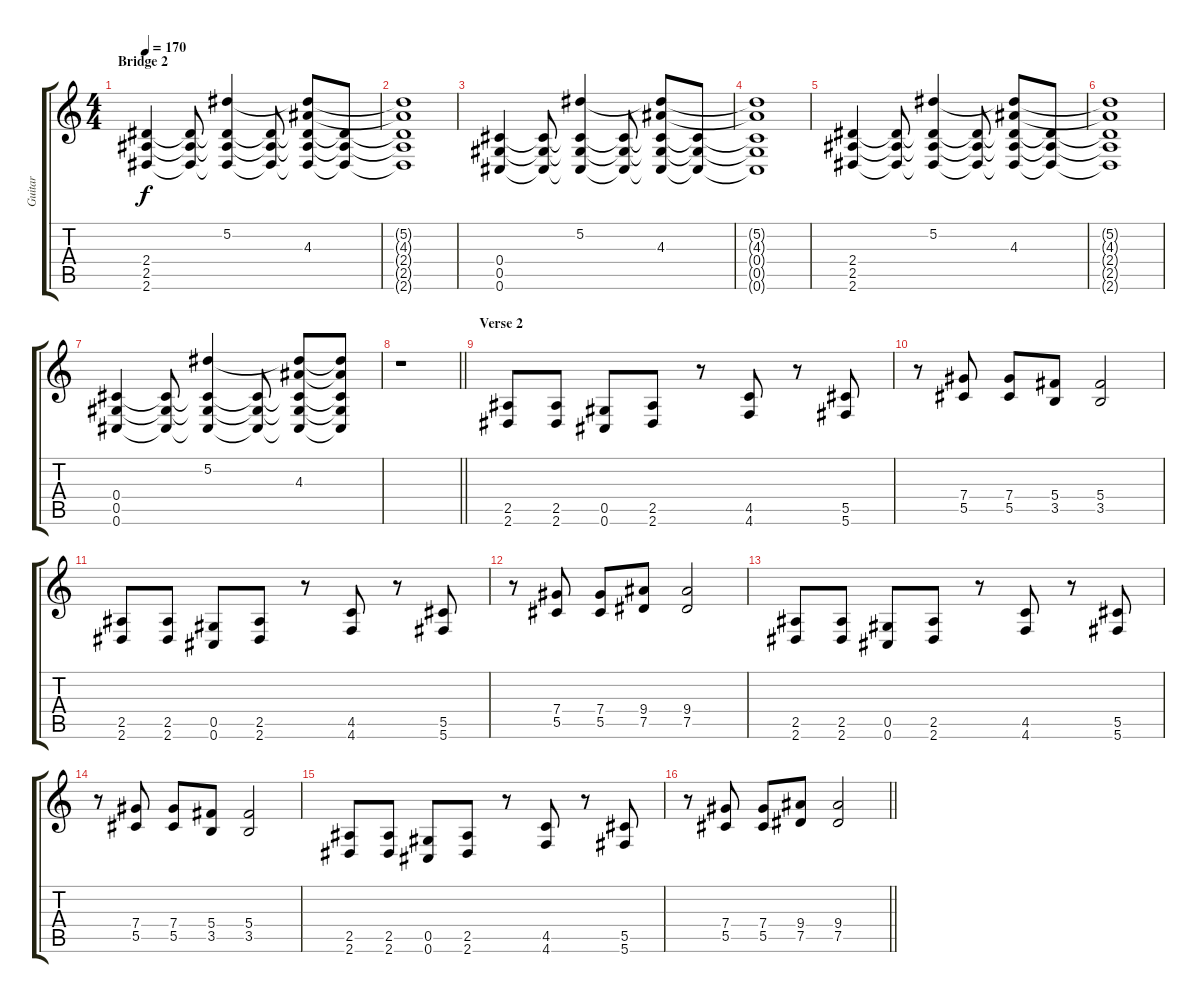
\track ("Guitar" "Guitar") {instrument distortionguitar}
\staff {score tabs}
\tuning (Eb4 Bb3 Gb3 Db3 Ab2 Db2) {hide}
\ts (4 4)
\section ("" "Bridge 2")
\tempo 170
\clef g2
\ks c
(2.4 2.5 2.6).4{dy f} (2.4{t} 2.5{t} 2.6{t}).8 (5.2 2.4{t} 2.5{t} 2.6{t}).4 (2.4{t} 2.5{t} 2.6{t}).8 (5.2{t} 4.3 2.4{t} 2.5{t} 2.6{t}).8 (2.4{t} 2.5{t} 2.6{t}).8 |
(5.2{t} 4.3{t} 2.4{t} 2.5{t} 2.6{t}).1 |
(0.4 0.5 0.6).4 (0.4{t} 0.5{t} 0.6{t}).8 (5.2 0.4{t} 0.5{t} 0.6{t}).4 (0.4{t} 0.5{t} 0.6{t}).8 (5.2{t} 4.3 0.4{t} 0.5{t} 0.6{t}).8 (0.4{t} 0.5{t} 0.6{t}).8 |
(5.2{t} 4.3{t} 0.4{t} 0.5{t} 0.6{t}).1 |
(2.4 2.5 2.6).4 (2.4{t} 2.5{t} 2.6{t}).8 (5.2 2.4{t} 2.5{t} 2.6{t}).4 (2.4{t} 2.5{t} 2.6{t}).8 (5.2{t} 4.3 2.4{t} 2.5{t} 2.6{t}).8 (2.4{t} 2.5{t} 2.6{t}).8 |
(5.2{t} 4.3{t} 2.4{t} 2.5{t} 2.6{t}).1 |
(0.4 0.5 0.6).4 (0.4{t} 0.5{t} 0.6{t}).8 (5.2 0.4{t} 0.5{t} 0.6{t}).4 (0.4{t} 0.5{t} 0.6{t}).8 (5.2{t} 4.3 0.4{t} 0.5{t} 0.6{t}).8 (5.2{t} 4.3{t} 0.4{t} 0.5{t} 0.6{t}).8 |
\barLineRight lightlight
r.1 |
\section ("" "Verse 2")
(2.5 2.6).8 (2.5 2.6).8 (0.5 0.6).8 (2.5 2.6).8 r.8 (4.5 4.6).8 r.8 (5.5 5.6).8 |
r.8 (7.4 5.5).8 (7.4 5.5).8 (5.4 3.5).8 (5.4 3.5).2 |
(2.5 2.6).8 (2.5 2.6).8 (0.5 0.6).8 (2.5 2.6).8 r.8 (4.5 4.6).8 r.8 (5.5 5.6).8 |
r.8 (7.4 5.5).8 (7.4 5.5).8 (9.4 7.5).8 (9.4 7.5).2 |
(2.5 2.6).8 (2.5 2.6).8 (0.5 0.6).8 (2.5 2.6).8 r.8 (4.5 4.6).8 r.8 (5.5 5.6).8 |
r.8 (7.4 5.5).8 (7.4 5.5).8 (5.4 3.5).8 (5.4 3.5).2 |
(2.5 2.6).8 (2.5 2.6).8 (0.5 0.6).8 (2.5 2.6).8 r.8 (4.5 4.6).8 r.8 (5.5 5.6).8 |
\barLineRight lightlight
r.8 (7.4 5.5).8 (7.4 5.5).8 (9.4 7.5).8 (9.4 7.5).2
